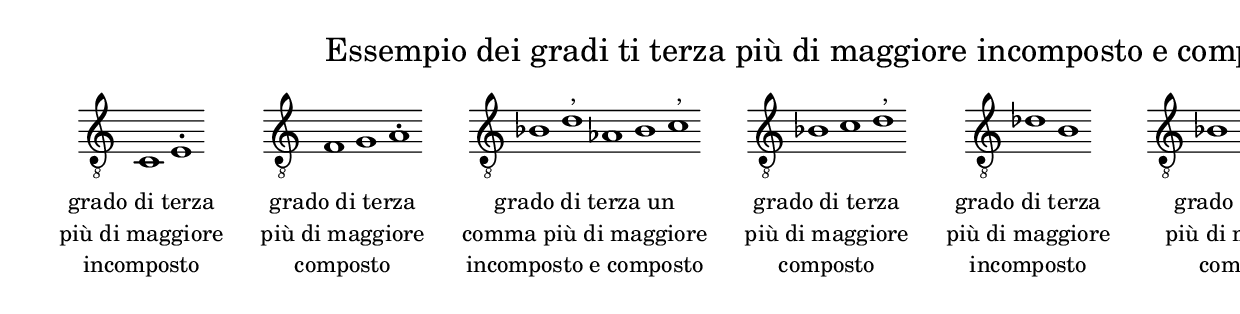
\version "2.22.2"

% Auto generated file

\header {
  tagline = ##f
}

dot = {
   \once \override Script.add-stem-support = ##f
   \once \override Script.toward-stem-shift = 0
   \once \override Script.skyline-horizontal-padding = 0
   \once \override Script.direction = 1
   \once \override Script.font-size = 1
}

\markup {
  \center-column {
    \line {
      \center-align
      \fontsize#3 { \concat { \normal-text "Essempio dei gradi ti terza più di maggiore incomposto e composto"} }
    }
    \null
    \line {
      \center-column {

        \line {
          \score {
            <<
              \new Staff \with { instrumentName = ""} {
                \override Staff.TimeSignature.stencil = ##f
                \override Staff.NoteHead.style = #'baroque
                \accidentalStyle Score.forget
                \override Rest.style = #'default
                \override NoteHead.style = #'default
                \cadenzaOn
                \clef "treble_8"
                \key c #`((0 . ,NATURAL) (1 . ,NATURAL) (2 . ,NATURAL)
                          (3 . ,NATURAL) (4 . ,NATURAL) (5 . ,NATURAL)
                          (6 . ,NATURAL))  c1   \dot e1-.  
                \cadenzaOff
              }
            >>
            \layout {
              \context {
                \Score
                \override SpacingSpanner.common-shortest-duration = #(ly:make-moment 1)
              }
            }
          }
        }
        \null
        \line {
          \left-align {  \normal-text "grado di terza" }
        }
        \line {
          \left-align {  \normal-text "più di maggiore" }
        }
        \line {
          \left-align {  \normal-text "incomposto" }
        }

      }
      \hspace #3 
      \center-column {

        \line {
          \score {
            <<
              \new Staff \with { instrumentName = ""} {
                \override Staff.TimeSignature.stencil = ##f
                \override Staff.NoteHead.style = #'baroque
                \accidentalStyle Score.forget
                \override Rest.style = #'default
                \override NoteHead.style = #'default
                \cadenzaOn
                \clef "treble_8"
                \key c #`((0 . ,NATURAL) (1 . ,NATURAL) (2 . ,NATURAL)
                          (3 . ,NATURAL) (4 . ,NATURAL) (5 . ,NATURAL)
                          (6 . ,NATURAL))  f1   g1   \dot a1-.  
                \cadenzaOff
              }
            >>
            \layout {
              \context {
                \Score
                \override SpacingSpanner.common-shortest-duration = #(ly:make-moment 1)
              }
            }
          }
        }
        \null
        \line {
          \left-align {  \normal-text "grado di terza" }
        }
        \line {
          \left-align {  \normal-text "più di maggiore" }
        }
        \line {
          \left-align {  \normal-text "composto" }
        }

      }
      \hspace #3 
      \center-column {

        \line {
          \score {
            <<
              \new Staff \with { instrumentName = ""} {
                \override Staff.TimeSignature.stencil = ##f
                \override Staff.NoteHead.style = #'baroque
                \accidentalStyle Score.forget
                \override Rest.style = #'default
                \override NoteHead.style = #'default
                \cadenzaOn
                \clef "treble_8"
                \key c #`((0 . ,NATURAL) (1 . ,NATURAL) (2 . ,NATURAL)
                          (3 . ,NATURAL) (4 . ,NATURAL) (5 . ,NATURAL)
                          (6 . ,NATURAL))  bes1   d'1^\markup{\hspace #0.8 ,}   as1   b1   c'1^\markup{\hspace #0.8 ,}  
                \cadenzaOff
              }
            >>
            \layout {
              \context {
                \Score
                \override SpacingSpanner.common-shortest-duration = #(ly:make-moment 1)
              }
            }
          }
        }
        \null
        \line {
          \left-align {  \normal-text "grado di terza un" }
        }
        \line {
          \left-align {  \normal-text "comma più di maggiore" }
        }
        \line {
          \left-align {  \normal-text "incomposto e composto" }
        }

      }
      \hspace #3 
      \center-column {

        \line {
          \score {
            <<
              \new Staff \with { instrumentName = ""} {
                \override Staff.TimeSignature.stencil = ##f
                \override Staff.NoteHead.style = #'baroque
                \accidentalStyle Score.forget
                \override Rest.style = #'default
                \override NoteHead.style = #'default
                \cadenzaOn
                \clef "treble_8"
                \key c #`((0 . ,NATURAL) (1 . ,NATURAL) (2 . ,NATURAL)
                          (3 . ,NATURAL) (4 . ,NATURAL) (5 . ,NATURAL)
                          (6 . ,NATURAL))  bes1   c'1   d'1^\markup{\hspace #0.8 ,}  
                \cadenzaOff
              }
            >>
            \layout {
              \context {
                \Score
                \override SpacingSpanner.common-shortest-duration = #(ly:make-moment 1)
              }
            }
          }
        }
        \null
        \line {
          \left-align {  \normal-text "grado di terza" }
        }
        \line {
          \left-align {  \normal-text "più di maggiore" }
        }
        \line {
          \left-align {  \normal-text "composto" }
        }

      }
      \hspace #3 
      \center-column {

        \line {
          \score {
            <<
              \new Staff \with { instrumentName = ""} {
                \override Staff.TimeSignature.stencil = ##f
                \override Staff.NoteHead.style = #'baroque
                \accidentalStyle Score.forget
                \override Rest.style = #'default
                \override NoteHead.style = #'default
                \cadenzaOn
                \clef "treble_8"
                \key c #`((0 . ,NATURAL) (1 . ,NATURAL) (2 . ,NATURAL)
                          (3 . ,NATURAL) (4 . ,NATURAL) (5 . ,NATURAL)
                          (6 . ,NATURAL))  des'1   b1  
                \cadenzaOff
              }
            >>
            \layout {
              \context {
                \Score
                \override SpacingSpanner.common-shortest-duration = #(ly:make-moment 1)
              }
            }
          }
        }
        \null
        \line {
          \left-align {  \normal-text "grado di terza" }
        }
        \line {
          \left-align {  \normal-text "più di maggiore" }
        }
        \line {
          \left-align {  \normal-text "incomposto" }
        }

      }
      \hspace #3 
      \center-column {

        \line {
          \score {
            <<
              \new Staff \with { instrumentName = ""} {
                \override Staff.TimeSignature.stencil = ##f
                \override Staff.NoteHead.style = #'baroque
                \accidentalStyle Score.forget
                \override Rest.style = #'default
                \override NoteHead.style = #'default
                \cadenzaOn
                \clef "treble_8"
                \key c #`((0 . ,NATURAL) (1 . ,NATURAL) (2 . ,NATURAL)
                          (3 . ,NATURAL) (4 . ,NATURAL) (5 . ,NATURAL)
                          (6 . ,NATURAL))  bes1   a1   g1   fis1  
                \cadenzaOff
              }
            >>
            \layout {
              \context {
                \Score
                \override SpacingSpanner.common-shortest-duration = #(ly:make-moment 1)
              }
            }
          }
        }
        \null
        \line {
          \left-align {  \normal-text "grado di terza" }
        }
        \line {
          \left-align {  \normal-text "più di maggiore" }
        }
        \line {
          \left-align {  \normal-text "composto" }
        }

      }
      \hspace #3 
      \center-column {

        \line {
          \score {
            <<
              \new Staff \with { instrumentName = ""} {
                \override Staff.TimeSignature.stencil = ##f
                \override Staff.NoteHead.style = #'baroque
                \accidentalStyle Score.forget
                \override Rest.style = #'default
                \override NoteHead.style = #'default
                \cadenzaOn
                \clef "treble_8"
                \key c #`((0 . ,NATURAL) (1 . ,NATURAL) (2 . ,NATURAL)
                          (3 . ,NATURAL) (4 . ,NATURAL) (5 . ,NATURAL)
                          (6 . ,NATURAL))  \dot g1-.   es1  
                \cadenzaOff
              }
            >>
            \layout {
              \context {
                \Score
                \override SpacingSpanner.common-shortest-duration = #(ly:make-moment 1)
              }
            }
          }
        }
        \null
        \line {
          \left-align {  \normal-text "grado di terza" }
        }
        \line {
          \left-align {  \normal-text "più di maggiore" }
        }
        \line {
          \left-align {  \normal-text "incomposto" }
        }

      }
      \hspace #3 

    }
  }
}